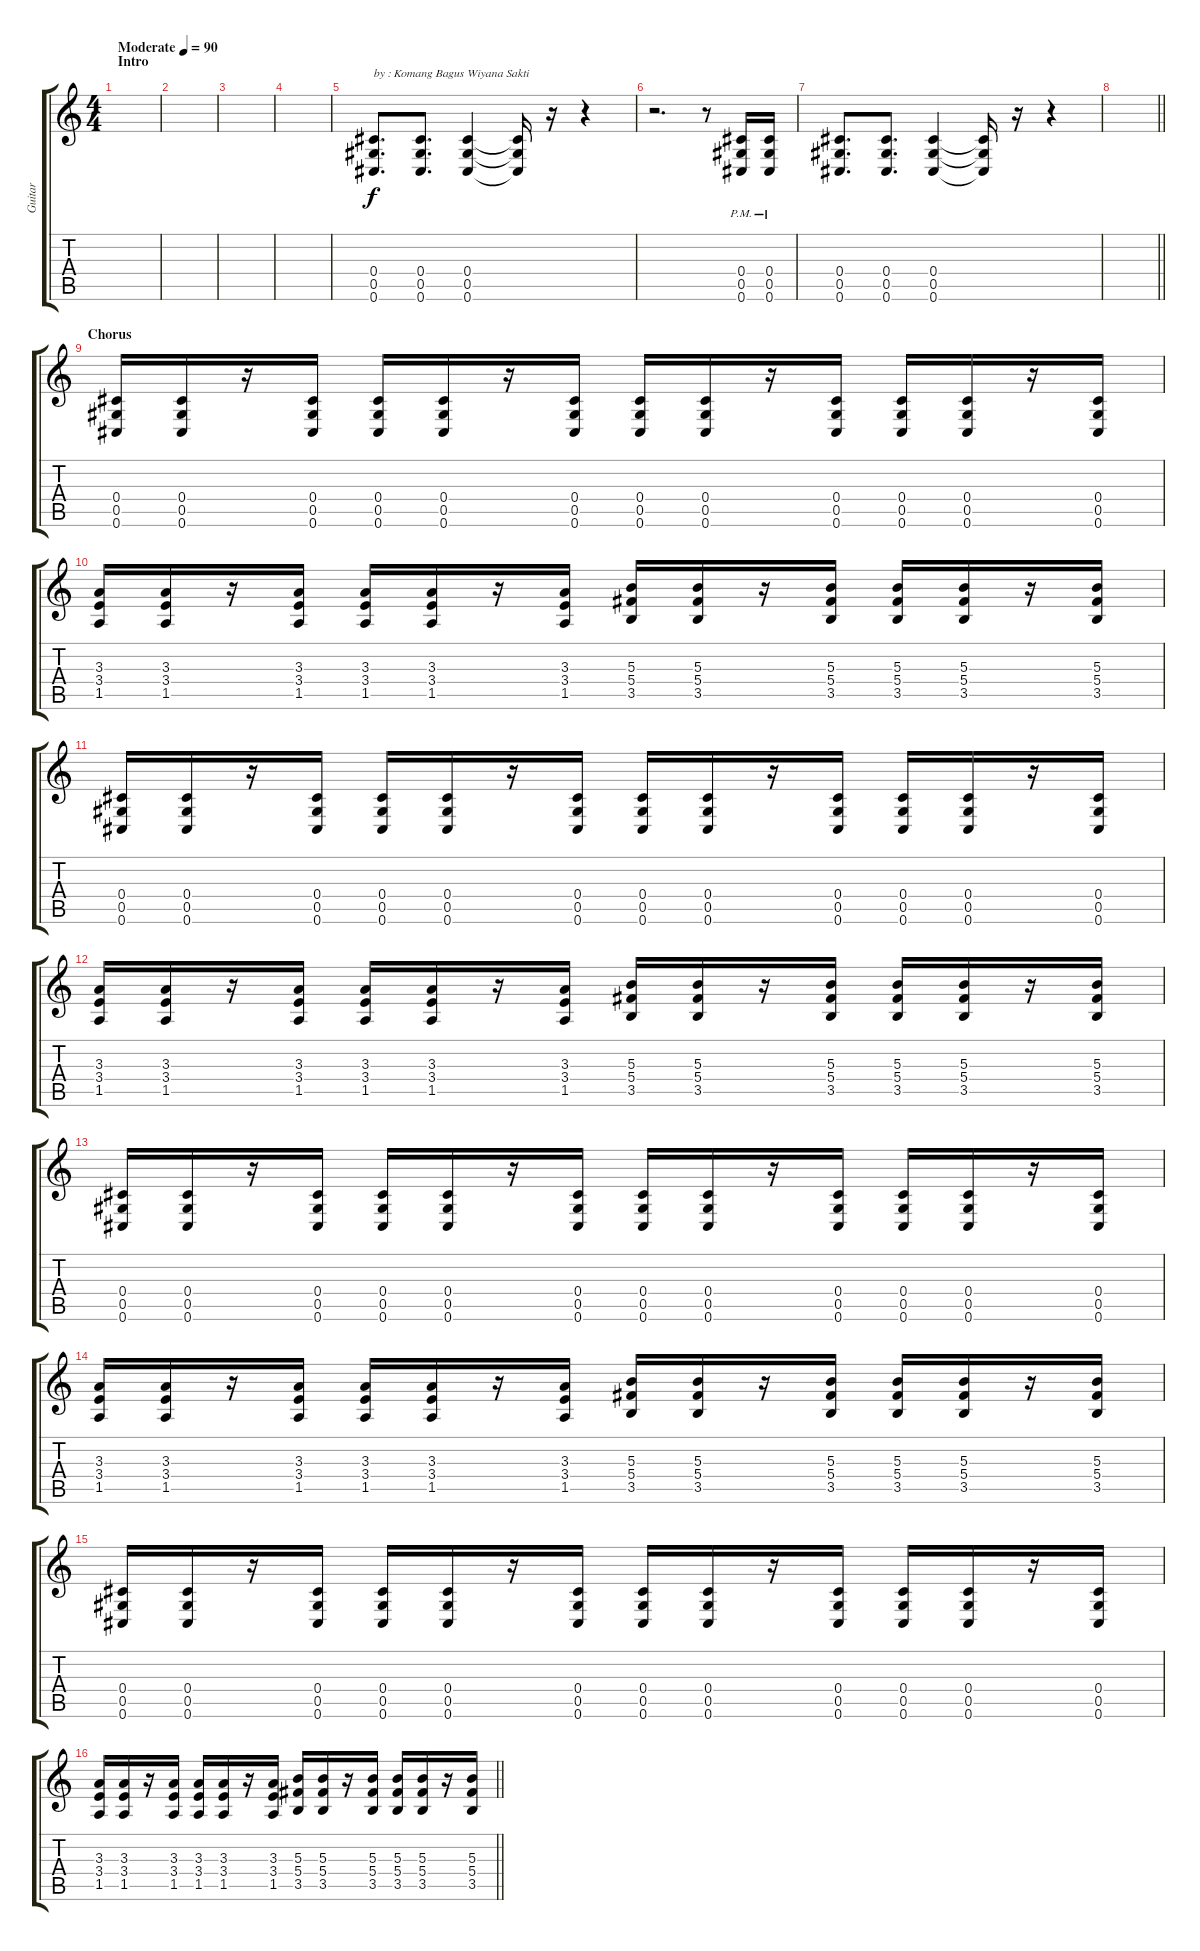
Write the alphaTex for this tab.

\track ("Guitar" "Guitar") {instrument overdrivenguitar}
\staff {score tabs}
\tuning (Eb4 Bb3 Gb3 Db3 Ab2 Db2) {hide}
\ts (4 4)
\section ("" "Intro")
\tempo (90 "Moderate")
\clef g2
\ks c
|
|
|
|
(0.4 0.5 0.6).8{d txt "by : Komang Bagus Wiyana Sakti"} (0.4 0.5 0.6).8{d} (0.4 0.5 0.6).4 (0.4{t} 0.5{t} 0.6{t}).16 r.16 r.4 |
r.2{d} r.8 (0.4{pm} 0.5{pm} 0.6{pm}).16 (0.4{pm} 0.5{pm} 0.6{pm}).16 |
(0.4 0.5 0.6).8{d} (0.4 0.5 0.6).8{d} (0.4 0.5 0.6).4 (0.4{t} 0.5{t} 0.6{t}).16 r.16 r.4 |
\barLineRight lightlight
|
\section ("" "Chorus")
(0.4 0.5 0.6).16 (0.4 0.5 0.6).16 r.16 (0.4 0.5 0.6).16 (0.4 0.5 0.6).16 (0.4 0.5 0.6).16 r.16 (0.4 0.5 0.6).16 (0.4 0.5 0.6).16 (0.4 0.5 0.6).16 r.16 (0.4 0.5 0.6).16 (0.4 0.5 0.6).16 (0.4 0.5 0.6).16 r.16 (0.4 0.5 0.6).16 |
(3.3 3.4 1.5).16 (3.3 3.4 1.5).16 r.16 (3.3 3.4 1.5).16 (3.3 3.4 1.5).16 (3.3 3.4 1.5).16 r.16 (3.3 3.4 1.5).16 (5.3 5.4 3.5).16 (5.3 5.4 3.5).16 r.16 (5.3 5.4 3.5).16 (5.3 5.4 3.5).16 (5.3 5.4 3.5).16 r.16 (5.3 5.4 3.5).16 |
(0.4 0.5 0.6).16 (0.4 0.5 0.6).16 r.16 (0.4 0.5 0.6).16 (0.4 0.5 0.6).16 (0.4 0.5 0.6).16 r.16 (0.4 0.5 0.6).16 (0.4 0.5 0.6).16 (0.4 0.5 0.6).16 r.16 (0.4 0.5 0.6).16 (0.4 0.5 0.6).16 (0.4 0.5 0.6).16 r.16 (0.4 0.5 0.6).16 |
(3.3 3.4 1.5).16 (3.3 3.4 1.5).16 r.16 (3.3 3.4 1.5).16 (3.3 3.4 1.5).16 (3.3 3.4 1.5).16 r.16 (3.3 3.4 1.5).16 (5.3 5.4 3.5).16 (5.3 5.4 3.5).16 r.16 (5.3 5.4 3.5).16 (5.3 5.4 3.5).16 (5.3 5.4 3.5).16 r.16 (5.3 5.4 3.5).16 |
(0.4 0.5 0.6).16 (0.4 0.5 0.6).16 r.16 (0.4 0.5 0.6).16 (0.4 0.5 0.6).16 (0.4 0.5 0.6).16 r.16 (0.4 0.5 0.6).16 (0.4 0.5 0.6).16 (0.4 0.5 0.6).16 r.16 (0.4 0.5 0.6).16 (0.4 0.5 0.6).16 (0.4 0.5 0.6).16 r.16 (0.4 0.5 0.6).16 |
(3.3 3.4 1.5).16 (3.3 3.4 1.5).16 r.16 (3.3 3.4 1.5).16 (3.3 3.4 1.5).16 (3.3 3.4 1.5).16 r.16 (3.3 3.4 1.5).16 (5.3 5.4 3.5).16 (5.3 5.4 3.5).16 r.16 (5.3 5.4 3.5).16 (5.3 5.4 3.5).16 (5.3 5.4 3.5).16 r.16 (5.3 5.4 3.5).16 |
(0.4 0.5 0.6).16 (0.4 0.5 0.6).16 r.16 (0.4 0.5 0.6).16 (0.4 0.5 0.6).16 (0.4 0.5 0.6).16 r.16 (0.4 0.5 0.6).16 (0.4 0.5 0.6).16 (0.4 0.5 0.6).16 r.16 (0.4 0.5 0.6).16 (0.4 0.5 0.6).16 (0.4 0.5 0.6).16 r.16 (0.4 0.5 0.6).16 |
\barLineRight lightlight
(3.3 3.4 1.5).16 (3.3 3.4 1.5).16 r.16 (3.3 3.4 1.5).16 (3.3 3.4 1.5).16 (3.3 3.4 1.5).16 r.16 (3.3 3.4 1.5).16 (5.3 5.4 3.5).16 (5.3 5.4 3.5).16 r.16 (5.3 5.4 3.5).16 (5.3 5.4 3.5).16 (5.3 5.4 3.5).16 r.16 (5.3 5.4 3.5).16
